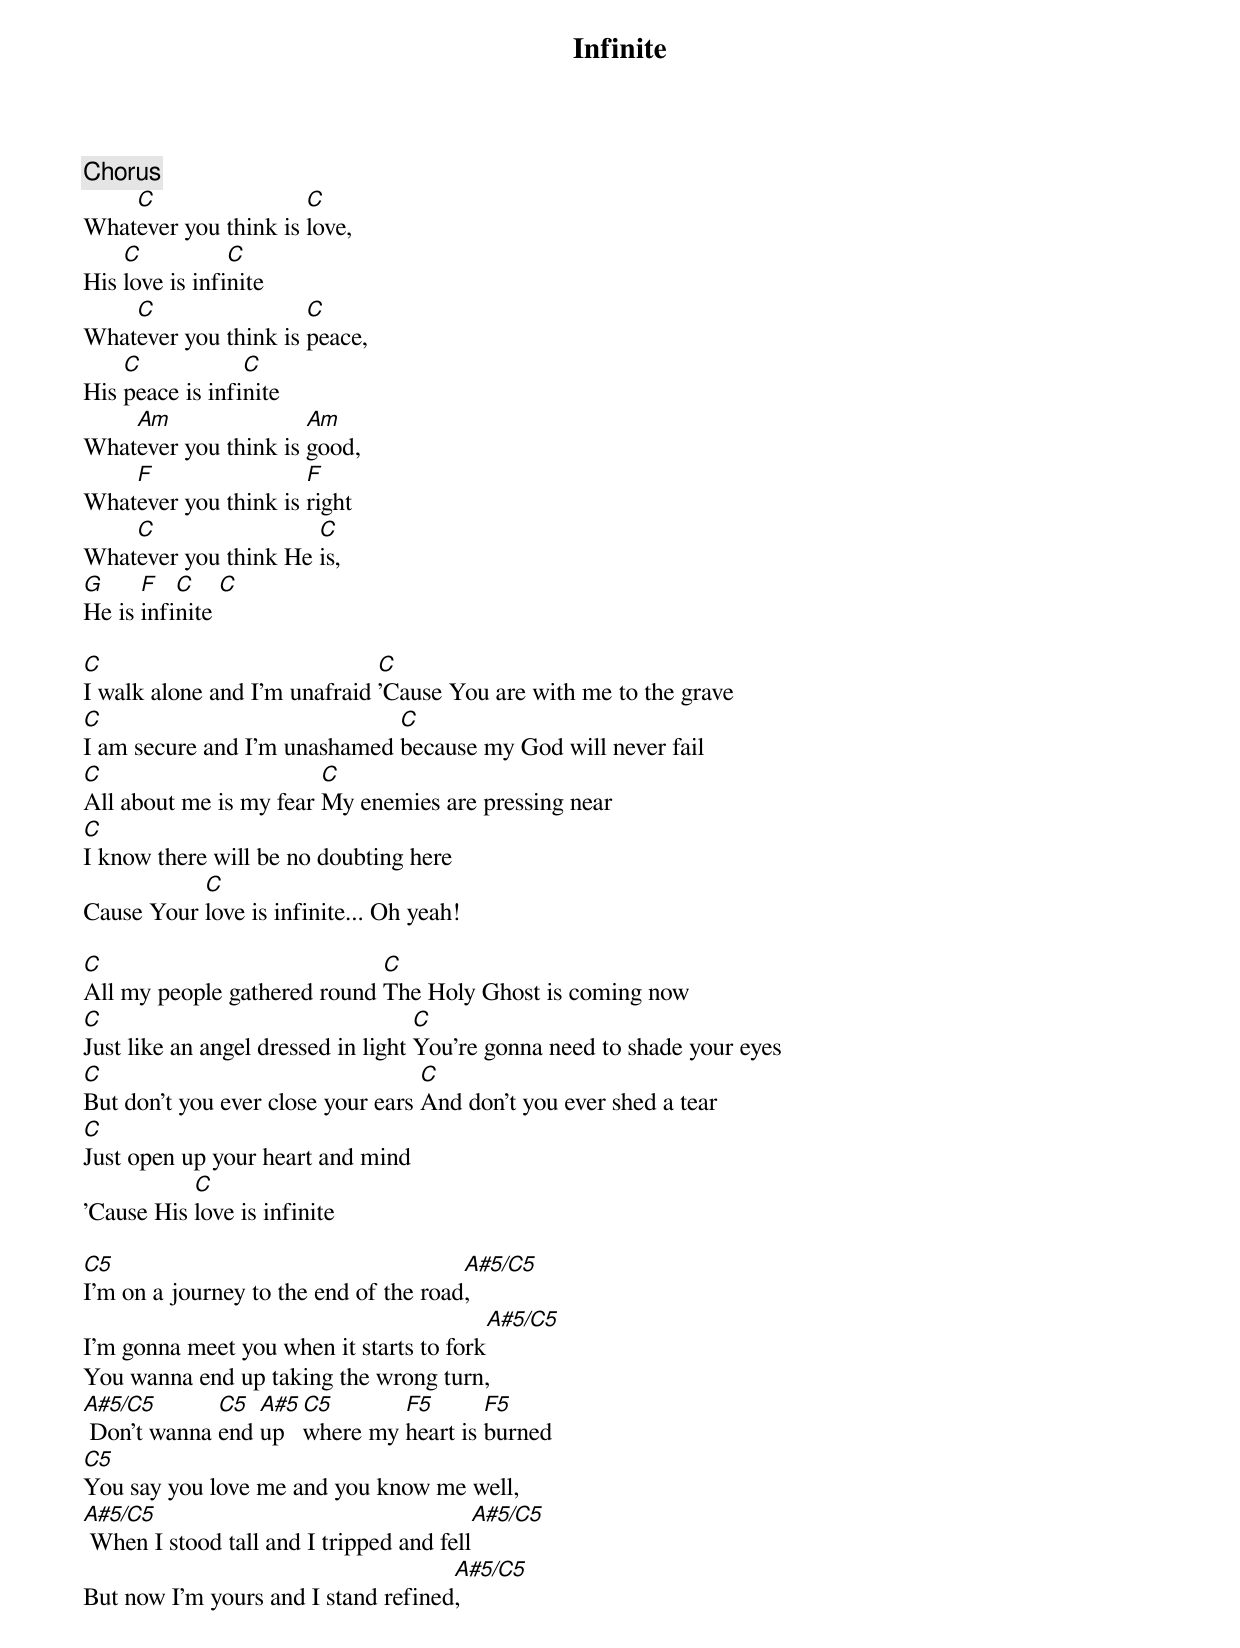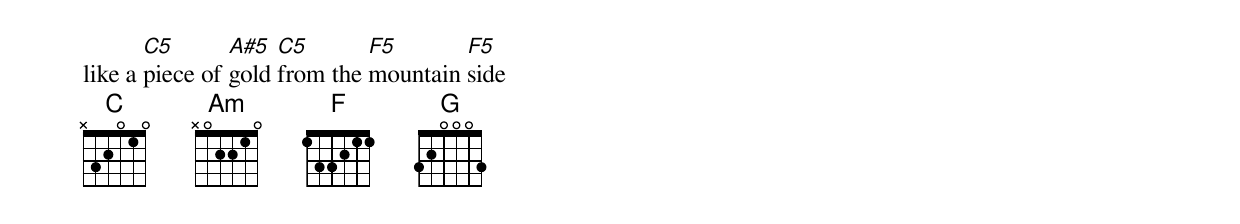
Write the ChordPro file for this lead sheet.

{Title: Infinite}

{Chorus}
What[C]ever you think is [C]love,
His [C]love is infi[C]nite
What[C]ever you think is [C]peace,
His [C]peace is infi[C]nite
What[Am]ever you think is [Am]good,
What[F]ever you think is [F]right
What[C]ever you think He [C]is,
[G]He is [F]infi[C]nite [C]

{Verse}
[C]I walk alone and I'm unafraid [C]'Cause You are with me to the grave
[C]I am secure and I'm unashamed [C]because my God will never fail
[C]All about me is my fear [C]My enemies are pressing near
[C]I know there will be no doubting here
Cause Your [C]love is infinite... Oh yeah!

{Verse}
[C]All my people gathered round [C]The Holy Ghost is coming now
[C]Just like an angel dressed in light [C]You're gonna need to shade your eyes
[C]But don't you ever close your ears [C]And don't you ever shed a tear
[C]Just open up your heart and mind
'Cause His [C]love is infinite

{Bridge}
[C5]I'm on a journey to the end of the road[A#5/C5],
I'm gonna meet you when it starts to fork[A#5/C5]
You wanna end up taking the wrong turn,
[A#5/C5] Don't wanna [C5]end [A#5]up [C5]where my [F5]heart is [F5]burned
[C5]You say you love me and you know me well,
[A#5/C5] When I stood tall and I tripped and fell[A#5/C5]
But now I'm yours and I stand refined[A#5/C5],
like a [C5]piece of [A#5]gold [C5]from the [F5]mountain [F5]side
